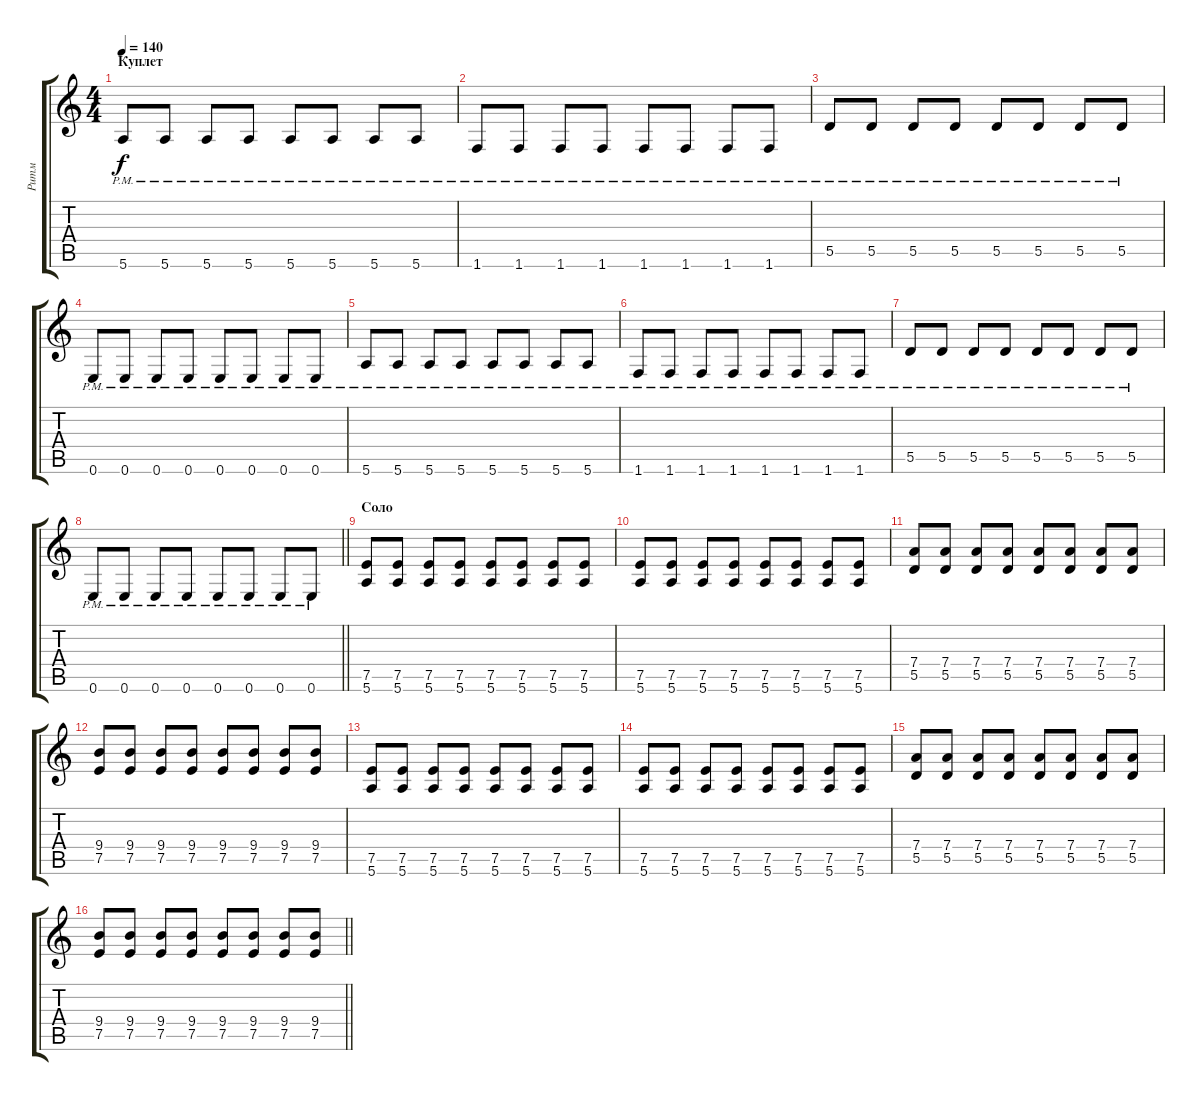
\track ("Ритм" "Ритм") {instrument distortionguitar}
\staff {score tabs}
\tuning (E4 B3 G3 D3 A2 E2) {hide}
\ts (4 4)
\section ("" "Куплет")
\tempo 140
\clef g2
\ks c
5.6{pm}.8{dy f} 5.6{pm}.8 5.6{pm}.8 5.6{pm}.8 5.6{pm}.8 5.6{pm}.8 5.6{pm}.8 5.6{pm}.8 |
1.6{pm}.8 1.6{pm}.8 1.6{pm}.8 1.6{pm}.8 1.6{pm}.8 1.6{pm}.8 1.6{pm}.8 1.6{pm}.8 |
5.5{pm}.8 5.5{pm}.8 5.5{pm}.8 5.5{pm}.8 5.5{pm}.8 5.5{pm}.8 5.5{pm}.8 5.5{pm}.8 |
0.6{pm}.8 0.6{pm}.8 0.6{pm}.8 0.6{pm}.8 0.6{pm}.8 0.6{pm}.8 0.6{pm}.8 0.6{pm}.8 |
5.6{pm}.8 5.6{pm}.8 5.6{pm}.8 5.6{pm}.8 5.6{pm}.8 5.6{pm}.8 5.6{pm}.8 5.6{pm}.8 |
1.6{pm}.8 1.6{pm}.8 1.6{pm}.8 1.6{pm}.8 1.6{pm}.8 1.6{pm}.8 1.6{pm}.8 1.6{pm}.8 |
5.5{pm}.8 5.5{pm}.8 5.5{pm}.8 5.5{pm}.8 5.5{pm}.8 5.5{pm}.8 5.5{pm}.8 5.5{pm}.8 |
\barLineRight lightlight
0.6{pm}.8 0.6{pm}.8 0.6{pm}.8 0.6{pm}.8 0.6{pm}.8 0.6{pm}.8 0.6{pm}.8 0.6{pm}.8 |
\section ("" "Соло")
(7.5 5.6).8 (7.5 5.6).8 (7.5 5.6).8 (7.5 5.6).8 (7.5 5.6).8 (7.5 5.6).8 (7.5 5.6).8 (7.5 5.6).8 |
(7.5 5.6).8 (7.5 5.6).8 (7.5 5.6).8 (7.5 5.6).8 (7.5 5.6).8 (7.5 5.6).8 (7.5 5.6).8 (7.5 5.6).8 |
(7.4 5.5).8 (7.4 5.5).8 (7.4 5.5).8 (7.4 5.5).8 (7.4 5.5).8 (7.4 5.5).8 (7.4 5.5).8 (7.4 5.5).8 |
(9.4 7.5).8 (9.4 7.5).8 (9.4 7.5).8 (9.4 7.5).8 (9.4 7.5).8 (9.4 7.5).8 (9.4 7.5).8 (9.4 7.5).8 |
(7.5 5.6).8 (7.5 5.6).8 (7.5 5.6).8 (7.5 5.6).8 (7.5 5.6).8 (7.5 5.6).8 (7.5 5.6).8 (7.5 5.6).8 |
(7.5 5.6).8 (7.5 5.6).8 (7.5 5.6).8 (7.5 5.6).8 (7.5 5.6).8 (7.5 5.6).8 (7.5 5.6).8 (7.5 5.6).8 |
(7.4 5.5).8 (7.4 5.5).8 (7.4 5.5).8 (7.4 5.5).8 (7.4 5.5).8 (7.4 5.5).8 (7.4 5.5).8 (7.4 5.5).8 |
\barLineRight lightlight
(9.4 7.5).8 (9.4 7.5).8 (9.4 7.5).8 (9.4 7.5).8 (9.4 7.5).8 (9.4 7.5).8 (9.4 7.5).8 (9.4 7.5).8
